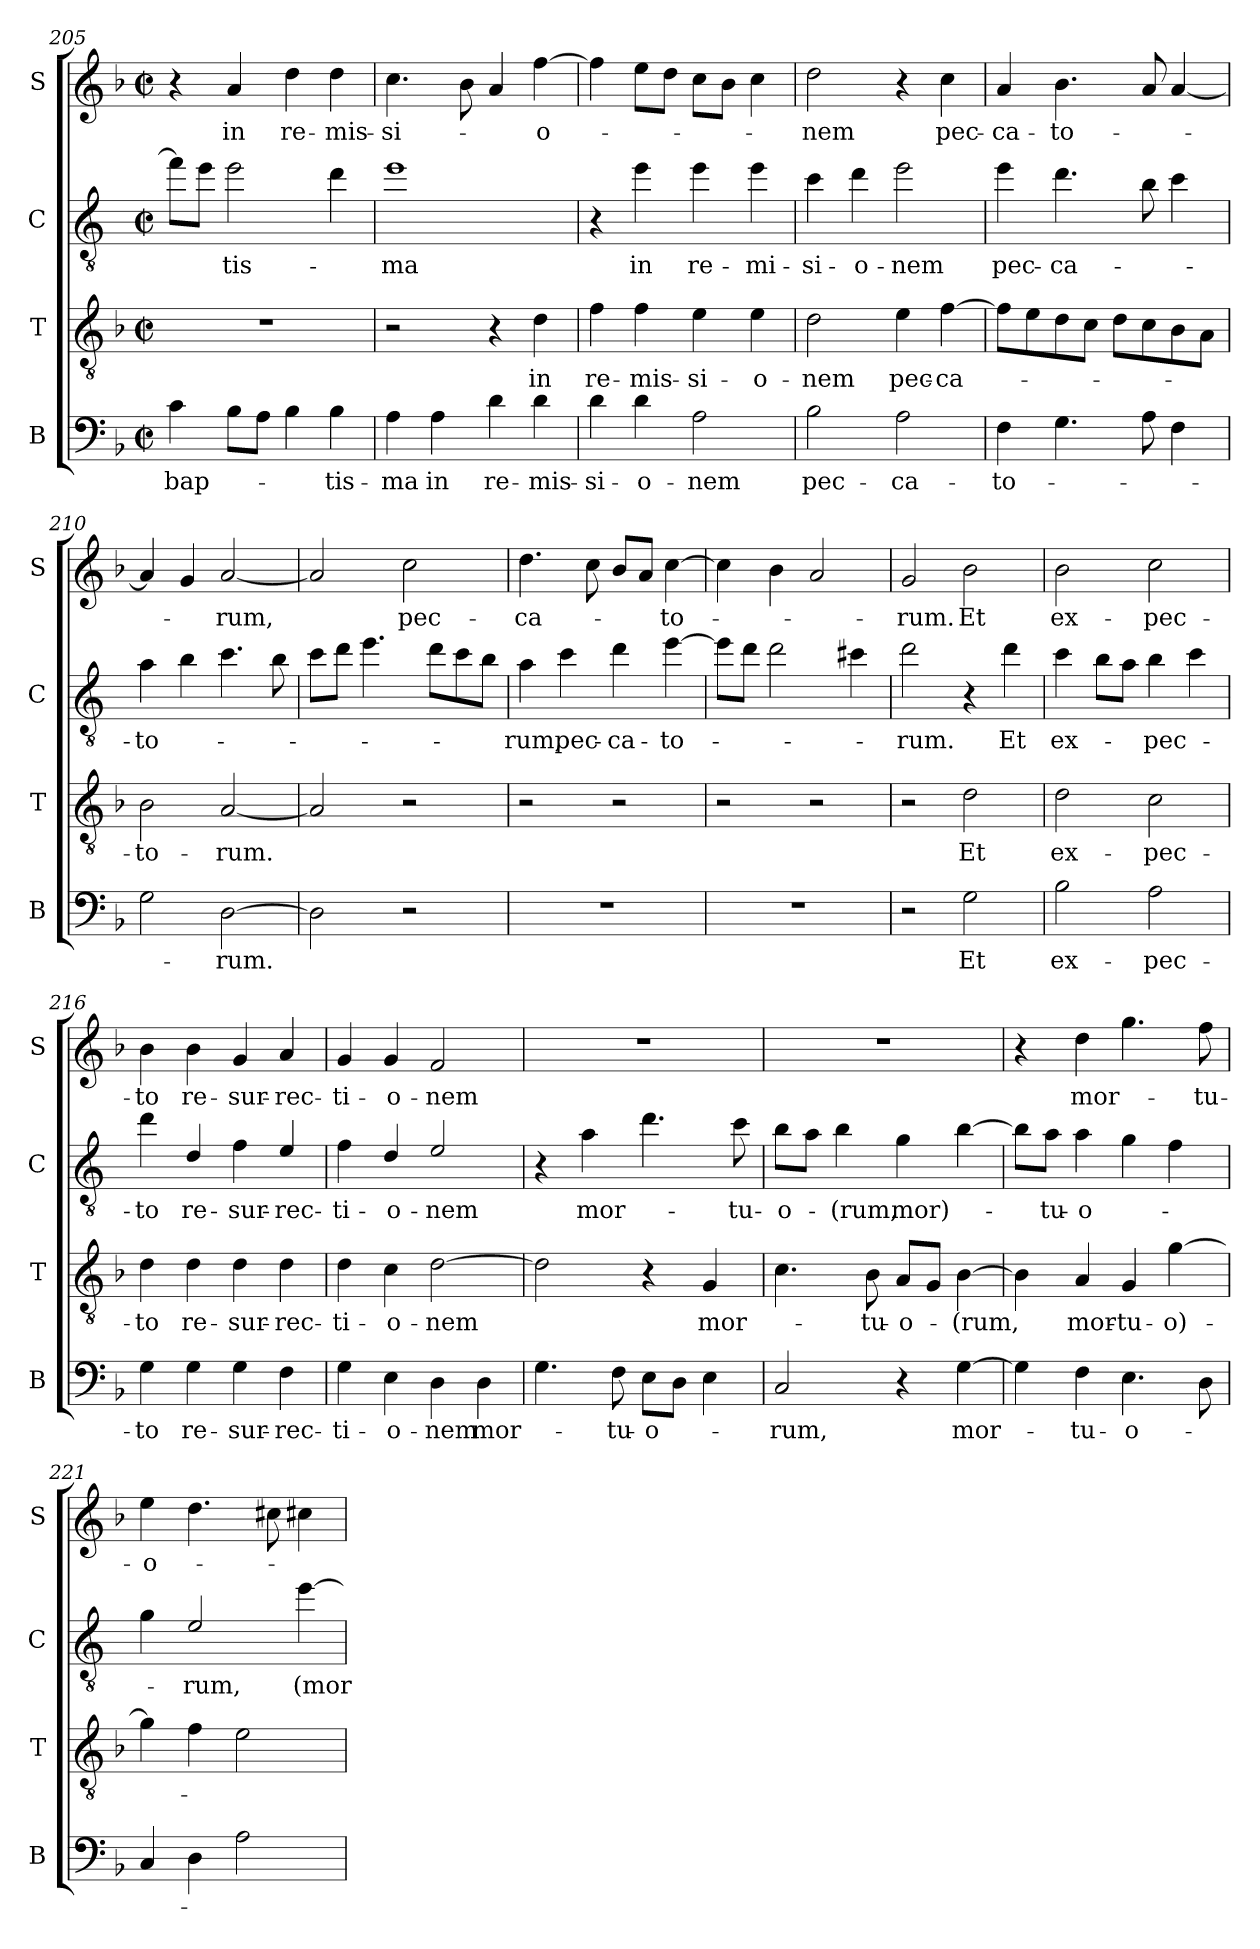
**kern	**text	**kern	**text	**kern	**text	**kern	**text
*part4	*part4	*part3	*part3	*part2	*part2	*part1	*part1
*staff4	*staff4	*staff3	*staff3	*staff2	*staff2	*staff1	*staff1
*I"B	*	*I"T	*	*I"C	*	*I"S	*
*I'B	*	*I'T	*	*I'C	*	*I'S	*
!!LO:LB:g=z
*clefF4	*	*clefGv2	*	*clefGv2	*	*clefG2	*
*	*	*	*	*ITrd4c7	*	*	*
*k[b-]	*	*k[b-]	*	*k[b-]	*	*k[b-]	*
*M2/2	*	*M2/2	*	*M2/2	*	*M2/2	*
*met(c|)	*	*met(c|)	*	*met(c|)	*	*met(c|)	*
=205	=205	=205	=205	=205	=205	=205	=205
!	!LO:LY:b	!	!	!	!	!	!
4c\	bap-	1r	.	8b-\L]	.	4r	.
.	.	.	.	8a\J	.	.	.
!	!	!	!	!	!LO:LY:b	!	!LO:LY:b
8B-\L	.	.	.	2a\	-tis-	4a/	in
8A\J	.	.	.	.	.	.	.
!	!	!	!	!	!	!	!LO:LY:b
4B-\	.	.	.	.	.	4dd\	re-
!	!LO:LY:b	!	!	!	!	!	!LO:LY:b
4B-\	-tis-	.	.	4g\	.	4dd\	-mis-
=206	=206	=206	=206	=206	=206	=206	=206
!	!LO:LY:b	!	!	!	!LO:LY:b	!	!LO:LY:b
4A\	-ma	2r	.	1a	-ma	4.cc\	-si-
!	!LO:LY:b	!	!	!	!	!	!
4A\	in	.	.	.	.	.	.
.	.	.	.	.	.	8b-\	.
!	!LO:LY:b	!	!	!	!	!	!
4d\	re-	4r	.	.	.	4a/	.
!	!LO:LY:b	!	!LO:LY:b	!	!	!	!LO:LY:b
4d\	-mis-	4d\	in	.	.	[4ff\	-o-
=207	=207	=207	=207	=207	=207	=207	=207
!	!LO:LY:b	!	!LO:LY:b	!	!	!	!
4d\	-si-	4f\	re-	4r	.	4ff\]	.
!	!LO:LY:b	!	!LO:LY:b	!	!LO:LY:b	!	!
4d\	-o-	4f\	-mis-	4a\	in	8ee\L	.
.	.	.	.	.	.	8dd\J	.
!	!LO:LY:b	!	!LO:LY:b	!	!LO:LY:b	!	!
2A\	-nem	4e\	-si-	4a\	re-	8cc\L	.
.	.	.	.	.	.	8b-\J	.
!	!	!	!LO:LY:b	!	!LO:LY:b	!	!
.	.	4e\	-o-	4a\	-mi-	4cc\	.
=208	=208	=208	=208	=208	=208	=208	=208
!	!LO:LY:b	!	!LO:LY:b	!	!LO:LY:b	!	!LO:LY:b
2B-\	pec-	2d\	-nem	4f\	-si-	2dd\	-nem
!	!	!	!	!	!LO:LY:b	!	!
.	.	.	.	4g\	-o-	.	.
!	!LO:LY:b	!	!LO:LY:b	!	!LO:LY:b	!	!
2A\	-ca-	4e\	pec-	2a\	-nem	4r	.
!	!	!	!LO:LY:b	!	!	!	!LO:LY:b
.	.	[4f\	-ca-	.	.	4cc\	pec-
!!LO:LB:g=z
=209	=209	=209	=209	=209	=209	=209	=209
!	!LO:LY:b	!	!	!	!LO:LY:b	!	!LO:LY:b
4F\	-to-	8f\L]	.	4a\	pec-	4a/	-ca-
.	.	8e\	.	.	.	.	.
!	!	!	!	!	!LO:LY:b	!	!LO:LY:b
4.G\	.	8d\	.	4.g\	-ca-	4.b-\	-to-
.	.	8c\J	.	.	.	.	.
.	.	8d\L	.	.	.	.	.
8A\	.	8c\	.	8e\	.	8a/	.
4F\	.	8B-\	.	4f\	.	[4a/	.
.	.	8A\J	.	.	.	.	.
=210	=210	=210	=210	=210	=210	=210	=210
!	!	!	!LO:LY:b	!	!LO:LY:b	!	!
2G\	.	2B-\	to-	4d\	-to-	4a/]	.
.	.	.	.	4e\	.	4g/	.
!	!LO:LY:b	!	!LO:LY:b	!	!	!	!LO:LY:b
[2D\	-rum.	[2A/	-rum.	4.f\	.	[2a/	-rum,
.	.	.	.	8e\	.	.	.
=211	=211	=211	=211	=211	=211	=211	=211
2D\]	.	2A/]	.	8f\L	.	2a/]	.
.	.	.	.	8g\J	.	.	.
.	.	.	.	4.a\	.	.	.
!	!	!	!	!	!	!	!LO:LY:b
2r	.	2r	.	.	.	2cc\	pec-
.	.	.	.	8g\L	.	.	.
.	.	.	.	8f\	.	.	.
.	.	.	.	8e\J	.	.	.
=212	=212	=212	=212	=212	=212	=212	=212
!	!	!	!	!	!LO:LY:b	!	!LO:LY:b
1r	.	2r	.	4d\	-rum,	4.dd\	-ca-
!	!	!	!	!	!LO:LY:b	!	!
.	.	.	.	4f\	pec-	.	.
.	.	.	.	.	.	8cc\	.
!	!	!	!	!	!LO:LY:b	!	!
.	.	2r	.	4g\	-ca-	8b-/L	.
.	.	.	.	.	.	8a/J	.
!	!	!	!	!	!LO:LY:b	!	!LO:LY:b
.	.	.	.	[4a\	-to-	[4cc\	to-
=213	=213	=213	=213	=213	=213	=213	=213
1r	.	2r	.	8a\L]	.	4cc\]	.
.	.	.	.	8g\J	.	.	.
.	.	.	.	2g\	.	4b-\	.
.	.	2r	.	.	.	2a/	.
.	.	.	.	4f#X\	.	.	.
!!LO:PB:g=z
=214	=214	=214	=214	=214	=214	=214	=214
!	!	!	!	!	!LO:LY:b	!	!LO:LY:b
2r	.	2r	.	2g\	-rum.	2g/	-rum.
!	!LO:LY:b	!	!LO:LY:b	!	!	!	!LO:LY:b
2G\	Et	2d\	Et	4r	.	2b-\	Et
!	!	!	!	!	!LO:LY:b	!	!
.	.	.	.	4g\	Et	.	.
=215	=215	=215	=215	=215	=215	=215	=215
!	!LO:LY:b	!	!LO:LY:b	!	!LO:LY:b	!	!LO:LY:b
2B-\	ex-	2d\	ex-	4f\	ex-	2b-\	ex-
.	.	.	.	8e\L	.	.	.
.	.	.	.	8d\J	.	.	.
!	!LO:LY:b	!	!LO:LY:b	!	!LO:LY:b	!	!LO:LY:b
2A\	-pec-	2c\	-pec-	4e\	-pec-	2cc\	-pec-
.	.	.	.	4f\	.	.	.
=216	=216	=216	=216	=216	=216	=216	=216
!	!LO:LY:b	!	!LO:LY:b	!	!LO:LY:b	!	!LO:LY:b
4G\	-to	4d\	-to	4g\	-to	4b-\	-to
!	!LO:LY:b	!	!LO:LY:b	!	!LO:LY:b	!	!LO:LY:b
4G\	re-	4d\	re-	4G/	re-	4b-\	re-
!	!LO:LY:b	!	!LO:LY:b	!	!LO:LY:b	!	!LO:LY:b
4G\	-sur-	4d\	-sur-	4B-\	-sur-	4g/	-sur-
!	!LO:LY:b	!	!LO:LY:b	!	!LO:LY:b	!	!LO:LY:b
4F\	-rec-	4d\	-rec-	4A/	-rec-	4a/	-rec-
=217	=217	=217	=217	=217	=217	=217	=217
!	!LO:LY:b	!	!LO:LY:b	!	!LO:LY:b	!	!LO:LY:b
4G\	-ti-	4d\	-ti-	4B-\	-ti-	4g/	-ti-
!	!LO:LY:b	!	!LO:LY:b	!	!LO:LY:b	!	!LO:LY:b
4E\	-o-	4c\	-o-	4G/	-o-	4g/	-o-
!	!LO:LY:b	!	!LO:LY:b	!	!LO:LY:b	!	!LO:LY:b
4D\	-nem	[2d\	-nem	2A/	-nem	2f/	-nem
!	!LO:LY:b	!	!	!	!	!	!
4D\	mor-	.	.	.	.	.	.
=218	=218	=218	=218	=218	=218	=218	=218
4.G\	.	2d\]	.	4r	.	1r	.
!	!	!	!	!	!LO:LY:b	!	!
.	.	.	.	4d\	mor-	.	.
!	!LO:LY:b	!	!	!	!	!	!
8F\	tu-	.	.	.	.	.	.
!	!LO:LY:b	!	!	!	!	!	!
8E\L	-o-	4r	.	4.g\	.	.	.
8D\J	.	.	.	.	.	.	.
!	!	!	!LO:LY:b	!	!	!	!
4E\	.	4G/	mor-	.	.	.	.
!	!	!	!	!	!LO:LY:b	!	!
.	.	.	.	8f\	tu-	.	.
!!LO:LB:g=z
=219	=219	=219	=219	=219	=219	=219	=219
!	!LO:LY:b	!	!	!	!LO:LY:b	!	!
2C/	-rum,	4.c\	.	8e\L	-o-	1r	.
.	.	.	.	8d\J	.	.	.
!	!	!	!	!	!LO:LY:b	!	!
.	.	.	.	4e\	-(rum,	.	.
!	!	!	!LO:LY:b	!	!	!	!
.	.	8B-\	-tu-	.	.	.	.
!	!	!	!LO:LY:b	!	!LO:LY:b	!	!
4r	.	8A/L	-o-	4c\	mor)-	.	.
.	.	8G/J	.	.	.	.	.
!	!LO:LY:b	!	!LO:LY:b	!	!	!	!
[4G\	mor-	[4B-\	-(rum,	[4e\	.	.	.
=220	=220	=220	=220	=220	=220	=220	=220
4G\]	.	4B-\]	.	8e\L]	.	4r	.
!	!	!	!	!	!LO:LY:b	!	!
.	.	.	.	8d\J	-tu-	.	.
!	!LO:LY:b	!	!LO:LY:b	!	!LO:LY:b	!	!LO:LY:b
4F\	-tu-	4A/	mor-	4d\	-o-	4dd\	mor-
!	!LO:LY:b	!	!LO:LY:b	!	!	!	!
4.E\	-o-	4G/	-tu-	4c\	.	4.gg\	.
!	!	!	!LO:LY:b	!	!	!	!
.	.	[4g\	-o)-	4B-\	.	.	.
!	!	!	!	!	!	!	!LO:LY:b
8D\	.	.	.	.	.	8ff\	-tu-
=221	=221	=221	=221	=221	=221	=221	=221
!	!	!	!	!	!	!	!LO:LY:b
4C/	.	4g\]	.	4c\	.	4ee\	-o-
!	!	!	!	!	!LO:LY:b	!	!
4D\	.	4f\	.	2A/	-rum,	4.dd\	.
2A\	.	2e\	.	.	.	.	.
.	.	.	.	.	.	8cc#X\	.
!	!	!	!	!	!LO:LY:b	!	!
.	.	.	.	[4a\	(mor-	4cc#X\	.
=	=	=	=	=	=	=	=
*-	*-	*-	*-	*-	*-	*-	*-
